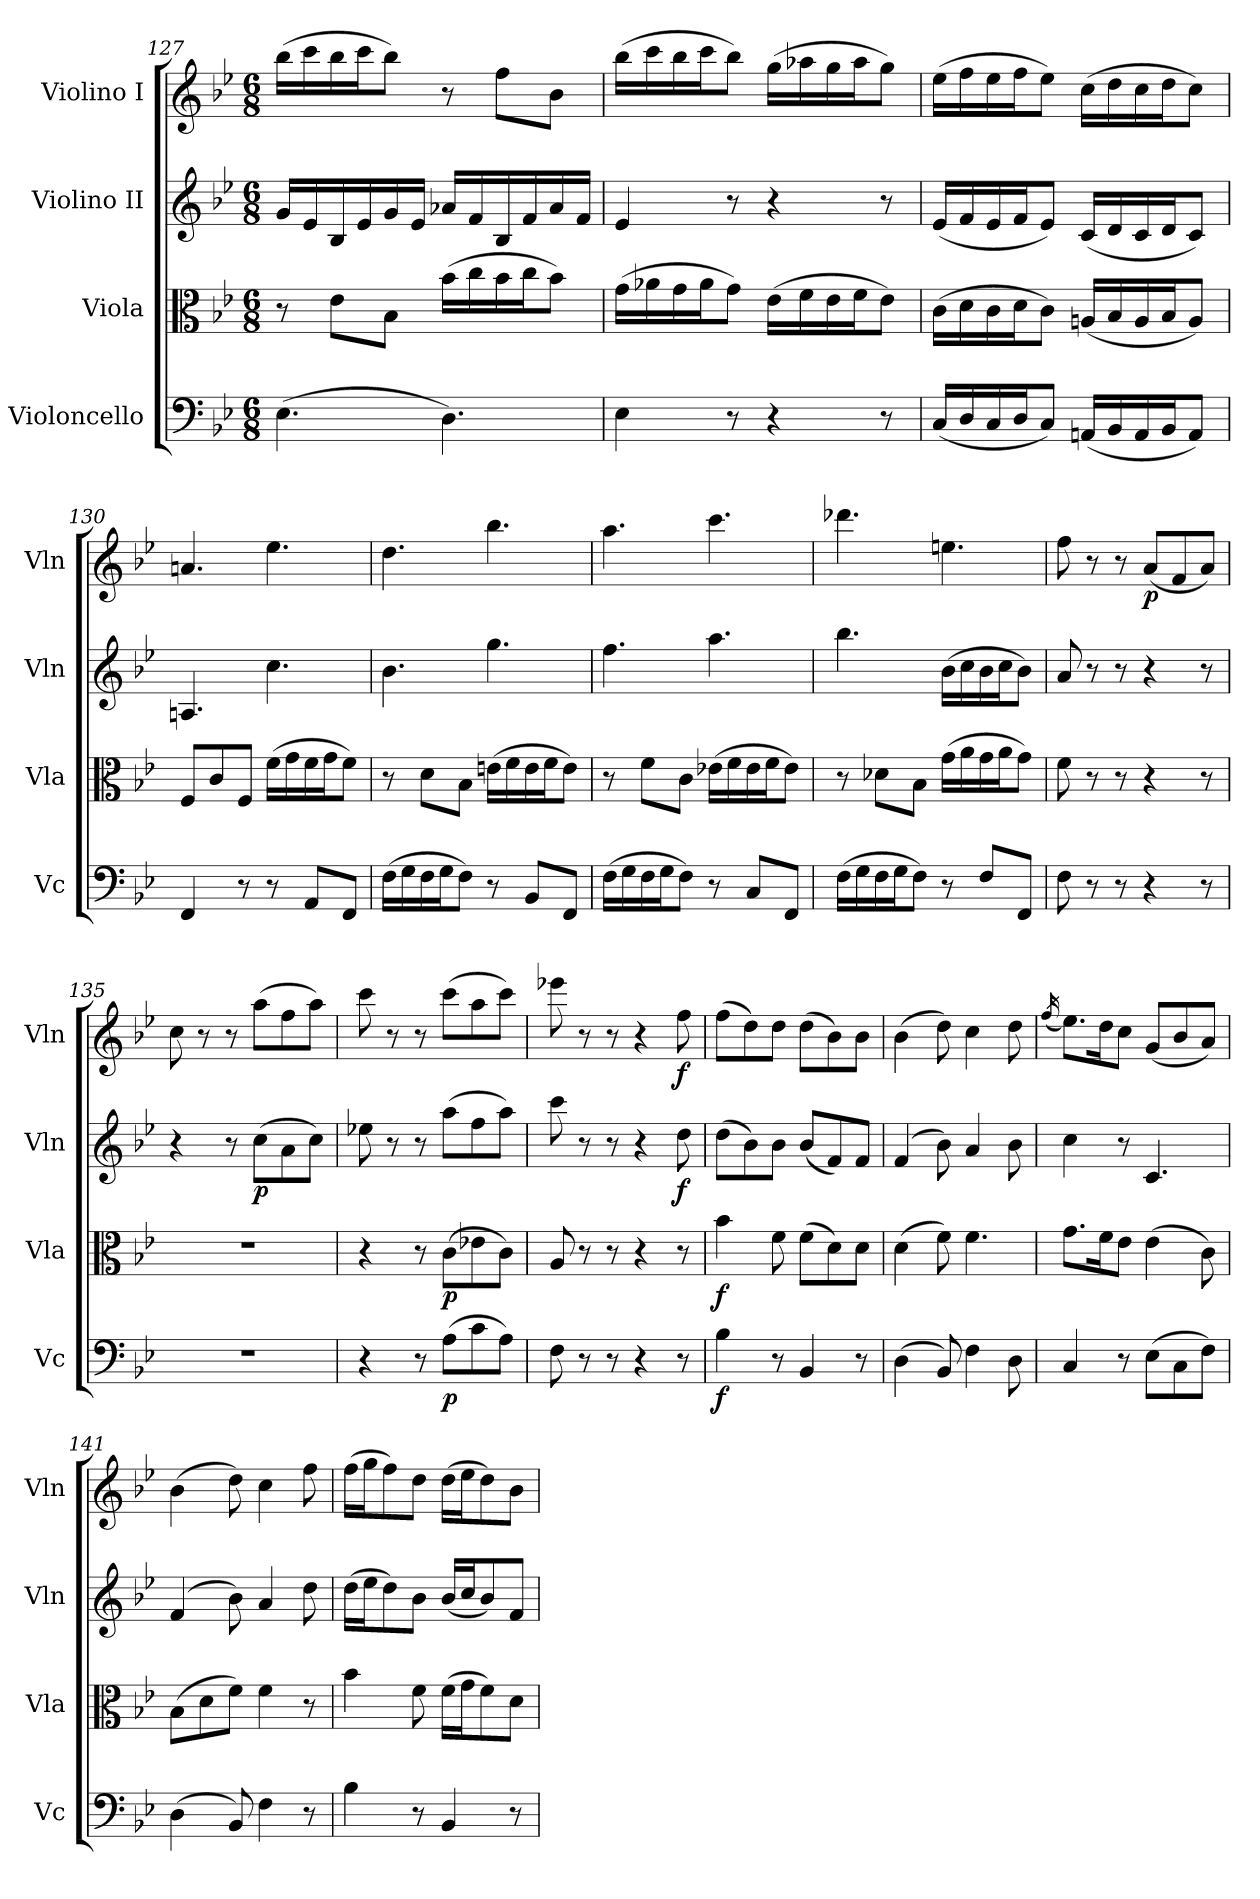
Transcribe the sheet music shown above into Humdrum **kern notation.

**kern	**dynam	**kern	**dynam	**kern	**dynam	**kern	**dynam
*part4	*part4	*part3	*part3	*part2	*part2	*part1	*part1
*staff4	*staff4	*staff3	*staff3	*staff2	*staff2	*staff1	*staff1
*I"Violoncello	*	*I"Viola	*	*I"Violino II	*	*I"Violino I	*
*I'Vc	*	*I'Vla	*	*I'Vln	*	*I'Vln	*
*clefF4	*	*clefC3	*	*clefG2	*	*clefG2	*
*k[b-e-]	*	*k[b-e-]	*	*k[b-e-]	*	*k[b-e-]	*
*B-:	*	*B-:	*	*B-:	*	*B-:	*
*M6/8	*	*M6/8	*	*M6/8	*	*M6/8	*
=127	=127	=127	=127	=127	=127	=127	=127
(4.E-	.	8r	.	16gLL	.	(16bb-LL	.
.	.	.	.	16e-	.	16ccc	.
.	.	8e-L	.	16B-	.	16bb-	.
.	.	.	.	16e-	.	16cccJ	.
.	.	8B-J	.	16g	.	8bb-J)	.
.	.	.	.	16e-JJ	.	.	.
4.D)	.	(16b-LL	.	16a-XLL	.	8r	.
.	.	16cc	.	16f	.	.	.
.	.	16b-	.	16B-	.	8ffL	.
.	.	16ccJ	.	16f	.	.	.
.	.	8b-J)	.	16a-	.	8b-J	.
.	.	.	.	16fJJ	.	.	.
!!LO:LB:g=z
=128	=128	=128	=128	=128	=128	=128	=128
4E-	.	(16gLL	.	4e-	.	(16bb-LL	.
.	.	16a-X	.	.	.	16ccc	.
.	.	16g	.	.	.	16bb-	.
.	.	16a-J	.	.	.	16cccJ	.
8r	.	8gJ)	.	8r	.	8bb-J)	.
4r	.	(16e-LL	.	4r	.	(16ggLL	.
.	.	16f	.	.	.	16aa-X	.
.	.	16e-	.	.	.	16gg	.
.	.	16fJ	.	.	.	16aa-J	.
8r	.	8e-J)	.	8r	.	8ggJ)	.
=129	=129	=129	=129	=129	=129	=129	=129
(16CLL	.	(16cLL	.	(16e-LL	.	(16ee-LL	.
16D	.	16d	.	16f	.	16ff	.
16C	.	16c	.	16e-	.	16ee-	.
16DJ	.	16dJ	.	16fJ	.	16ffJ	.
8CJ)	.	8cJ)	.	8e-J)	.	8ee-J)	.
(16AAnLL	.	(16AnLL	.	(16cLL	.	(16ccLL	.
16BB-	.	16B-	.	16d	.	16dd	.
16AA	.	16A	.	16c	.	16cc	.
16BB-J	.	16B-J	.	16dJ	.	16ddJ	.
8AAJ)	.	8AJ)	.	8cJ)	.	8ccJ)	.
=130	=130	=130	=130	=130	=130	=130	=130
4FF	.	8FL	.	4.An	.	4.an	.
.	.	8c	.	.	.	.	.
8r	.	8FJ	.	.	.	.	.
8r	.	(16fLL	.	4.cc	.	4.ee-	.
.	.	16g	.	.	.	.	.
8AAL	.	16f	.	.	.	.	.
.	.	16gJ	.	.	.	.	.
8FFJ	.	8fJ)	.	.	.	.	.
=131	=131	=131	=131	=131	=131	=131	=131
(16FLL	.	8r	.	4.b-	.	4.dd	.
16G	.	.	.	.	.	.	.
16F	.	8dL	.	.	.	.	.
16GJ	.	.	.	.	.	.	.
8FJ)	.	8B-J	.	.	.	.	.
8r	.	(16enLL	.	4.gg	.	4.bb-	.
.	.	16f	.	.	.	.	.
8BB-L	.	16e	.	.	.	.	.
.	.	16fJ	.	.	.	.	.
8FFJ	.	8eJ)	.	.	.	.	.
=132	=132	=132	=132	=132	=132	=132	=132
(16FLL	.	8r	.	4.ff	.	4.aa	.
16G	.	.	.	.	.	.	.
16F	.	8fL	.	.	.	.	.
16GJ	.	.	.	.	.	.	.
8FJ)	.	8cJ	.	.	.	.	.
8r	.	(16e-XLL	.	4.aa	.	4.ccc	.
.	.	16f	.	.	.	.	.
8CL	.	16e-	.	.	.	.	.
.	.	16fJ	.	.	.	.	.
8FFJ	.	8e-J)	.	.	.	.	.
!!LO:LB:g=z
=133	=133	=133	=133	=133	=133	=133	=133
(16FLL	.	8r	.	4.bb-	.	4.ddd-X	.
16G	.	.	.	.	.	.	.
16F	.	8d-XL	.	.	.	.	.
16GJ	.	.	.	.	.	.	.
8FJ)	.	8B-J	.	.	.	.	.
8r	.	(16gLL	.	(16b-LL	.	4.een	.
.	.	16a	.	16cc	.	.	.
8FL	.	16g	.	16b-	.	.	.
.	.	16aJ	.	16ccJ	.	.	.
8FFJ	.	8gJ)	.	8b-J)	.	.	.
=134	=134	=134	=134	=134	=134	=134	=134
8F	.	8f	.	8a	.	8ff	.
8r	.	8r	.	8r	.	8r	.
8r	.	8r	.	8r	.	8r	.
4r	.	4r	.	4r	.	(8aL	p
.	.	.	.	.	.	8f	.
8r	.	8r	.	8r	.	8aJ)	.
=135	=135	=135	=135	=135	=135	=135	=135
2.r	.	2.r	.	4r	.	8cc	.
.	.	.	.	.	.	8r	.
.	.	.	.	8r	.	8r	.
.	.	.	.	(8ccL	p	(8aaL	.
.	.	.	.	8a	.	8ff	.
.	.	.	.	8ccJ)	.	8aaJ)	.
=136	=136	=136	=136	=136	=136	=136	=136
4r	.	4r	.	8ee-X	.	8ccc	.
.	.	.	.	8r	.	8r	.
8r	.	8r	.	8r	.	8r	.
(8AL	p	(8cL	p	(8aaL	.	(8cccL	.
8c	.	8e-X	.	8ff	.	8aa	.
8AJ)	.	8cJ)	.	8aaJ)	.	8cccJ)	.
=137	=137	=137	=137	=137	=137	=137	=137
8F	.	8A	.	8ccc	.	8eee-X	.
8r	.	8r	.	8r	.	8r	.
8r	.	8r	.	8r	.	8r	.
4r	.	4r	.	4r	.	4r	.
8r	.	8r	.	8dd	f	8ff	f
=138	=138	=138	=138	=138	=138	=138	=138
4B-	f	4b-	f	(8ddL	.	(8ffL	.
.	.	.	.	8b-)	.	8dd)	.
8r	.	8f	.	8b-J	.	8ddJ	.
4BB-	.	(8fL	.	(8b-L	.	(8ddL	.
.	.	8d)	.	8f)	.	8b-)	.
8r	.	8dJ	.	8fJ	.	8b-J	.
!!LO:LB:g=z
=139	=139	=139	=139	=139	=139	=139	=139
(4D	.	(4d	.	(4f	.	(4b-	.
8BB-)	.	8f)	.	8b-)	.	8dd)	.
4F	.	4.f	.	4a	.	4cc	.
8D	.	.	.	8b-	.	8dd	.
=140	=140	=140	=140	=140	=140	=140	=140
.	.	.	.	.	.	(<16qff/	.
4C	.	8.gL	.	4cc	.	8.ee-L)	.
.	.	16fk	.	.	.	16ddk	.
8r	.	8e-J	.	8r	.	8ccJ	.
(8E-L	.	(4e-	.	4.c	.	(8gL	.
8C	.	.	.	.	.	8b-	.
8FJ)	.	8c)	.	.	.	8aJ)	.
=141	=141	=141	=141	=141	=141	=141	=141
(4D	.	(8B-L	.	(4f	.	(4b-	.
.	.	8d	.	.	.	.	.
8BB-)	.	8fJ)	.	8b-)	.	8dd)	.
4F	.	4f	.	4a	.	4cc	.
8r	.	8r	.	8dd	.	8ff	.
=142	=142	=142	=142	=142	=142	=142	=142
4B-	.	4b-	.	(16ddLL	.	(16ffLL	.
.	.	.	.	16ee-J	.	16ggJ	.
.	.	.	.	8dd)	.	8ff)	.
8r	.	8f	.	8b-J	.	8ddJ	.
4BB-	.	(16fLL	.	(16b-LL	.	(16ddLL	.
.	.	16gJ	.	16ccJ	.	16ee-J	.
.	.	8f)	.	8b-)	.	8dd)	.
8r	.	8dJ	.	8fJ	.	8b-J	.
=	=	=	=	=	=	=	=
*-	*-	*-	*-	*-	*-	*-	*-
